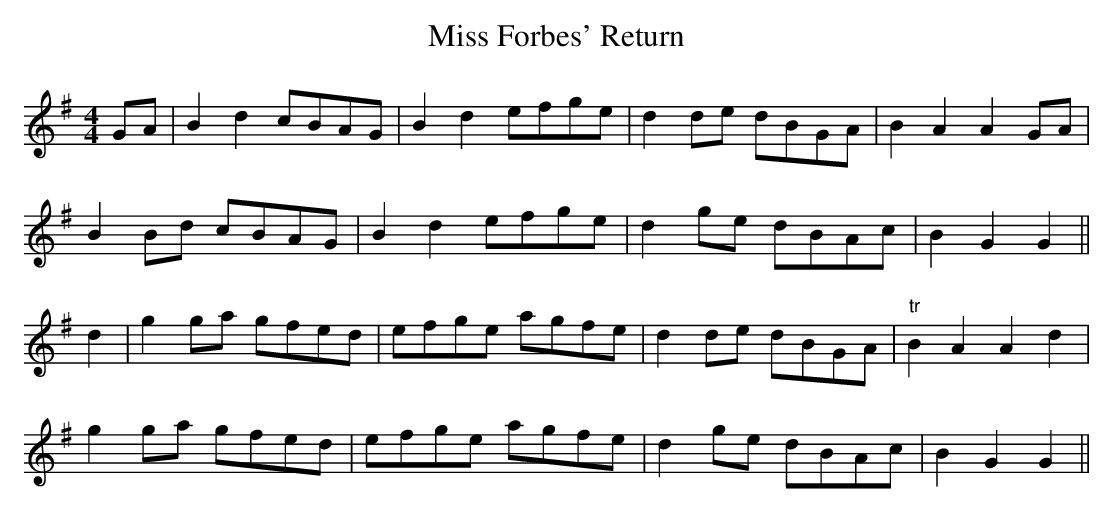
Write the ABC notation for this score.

X:1
T:Miss Forbes' Return
M:4/4
L:1/8
K:G
GA|B2 d2 cBAG|B2 d2 efge|d2 de dBGA|B2 A2 A2 GA|
B2 Bd cBAG|B2 d2 efge|d2 ge dBAc|B2 G2 G2||
d2|g2 ga gfed|efge agfe|d2 de dBGA|"tr"B2 A2 A2 d2|
g2 ga gfed|efge agfe|d2 ge dBAc|B2 G2 G2||
